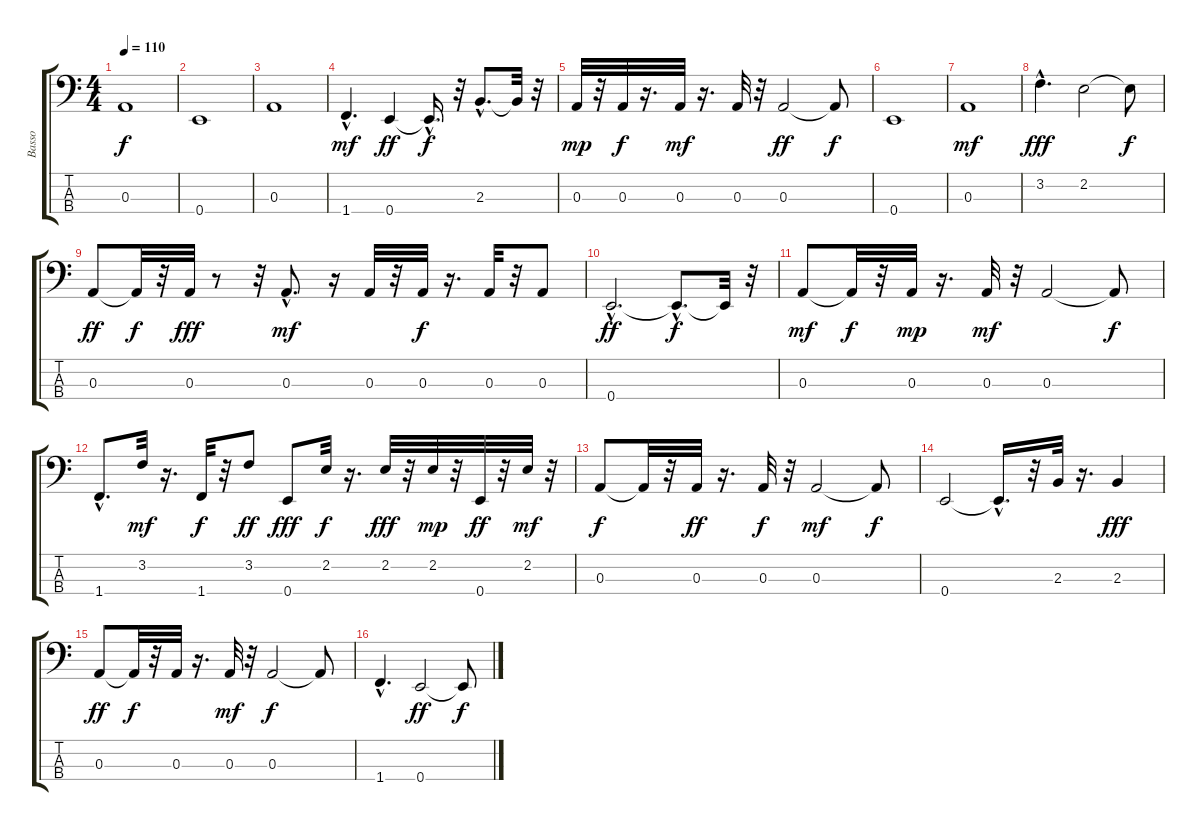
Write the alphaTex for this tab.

\track ("Basso" "Basso") {instrument electricbassfinger}
\staff {score tabs}
\tuning (G2 D2 A1 E1) {hide}
\ts (4 4)
\tempo 110
\clef f4
\ks c
0.3.1{dy f instrument electricbassfinger} |
0.4.1 |
0.3.1 |
1.4{hac}.4{d dy mf} 0.4.4{dy ff} 0.4{hac t}.16{d dy f} r.32 2.3{hac}.8{d} 2.3{t}.32 r.32 |
0.3.32{dy mp} r.32 0.3.32{dy f} r.16{d} 0.3.32{dy mf} r.16{d} 0.3.32 r.32 0.3.2{dy ff} 0.3{t}.8{dy f} |
0.4.1 |
0.3.1{dy mf} |
3.2{hac}.4{d dy fff} 2.2.2 2.2{t}.8{dy f} |
0.3.8{dy ff} 0.3{t}.32{dy f} r.32 0.3.32{dy fff} r.8 r.32 0.3{hac}.8{d dy mf} r.16 0.3.32 r.32 0.3.32{dy f} r.16{d} 0.3.32 r.32 0.3.8 |
0.4{hac}.2{d dy ff} 0.4{hac t}.8{d dy f} 0.4{t}.32 r.32 |
0.3.8{dy mf} 0.3{t}.32{dy f} r.32 0.3.32{dy mp} r.16{d} 0.3.32{dy mf} r.32 0.3.2 0.3{t}.8{dy f} |
1.4{hac}.8{d} 3.2.32{dy mf} r.16{d} 1.4.32{dy f} r.32 3.2.8{dy ff} 0.4.8{dy fff} 2.2.32{dy f} r.16{d} 2.2.32{dy fff} r.32 2.2.32{dy mp} r.32 0.4.32{dy ff} r.32 2.2.32{dy mf} r.32 |
0.3.8{dy f} 0.3{t}.32 r.32 0.3.32{dy ff} r.16{d} 0.3.32{dy f} r.32 0.3.2{dy mf} 0.3{t}.8{dy f} |
0.4.2 0.4{hac t}.16{d} r.32 2.3.32 r.16{d} 2.3.4{dy fff} |
0.3.8{dy ff} 0.3{t}.32{dy f} r.32 0.3.32 r.16{d} 0.3.32{dy mf} r.32 0.3.2{dy f} 0.3{t}.8 |
1.4{hac}.4{d} 0.4.2{dy ff} 0.4{t}.8{dy f}
